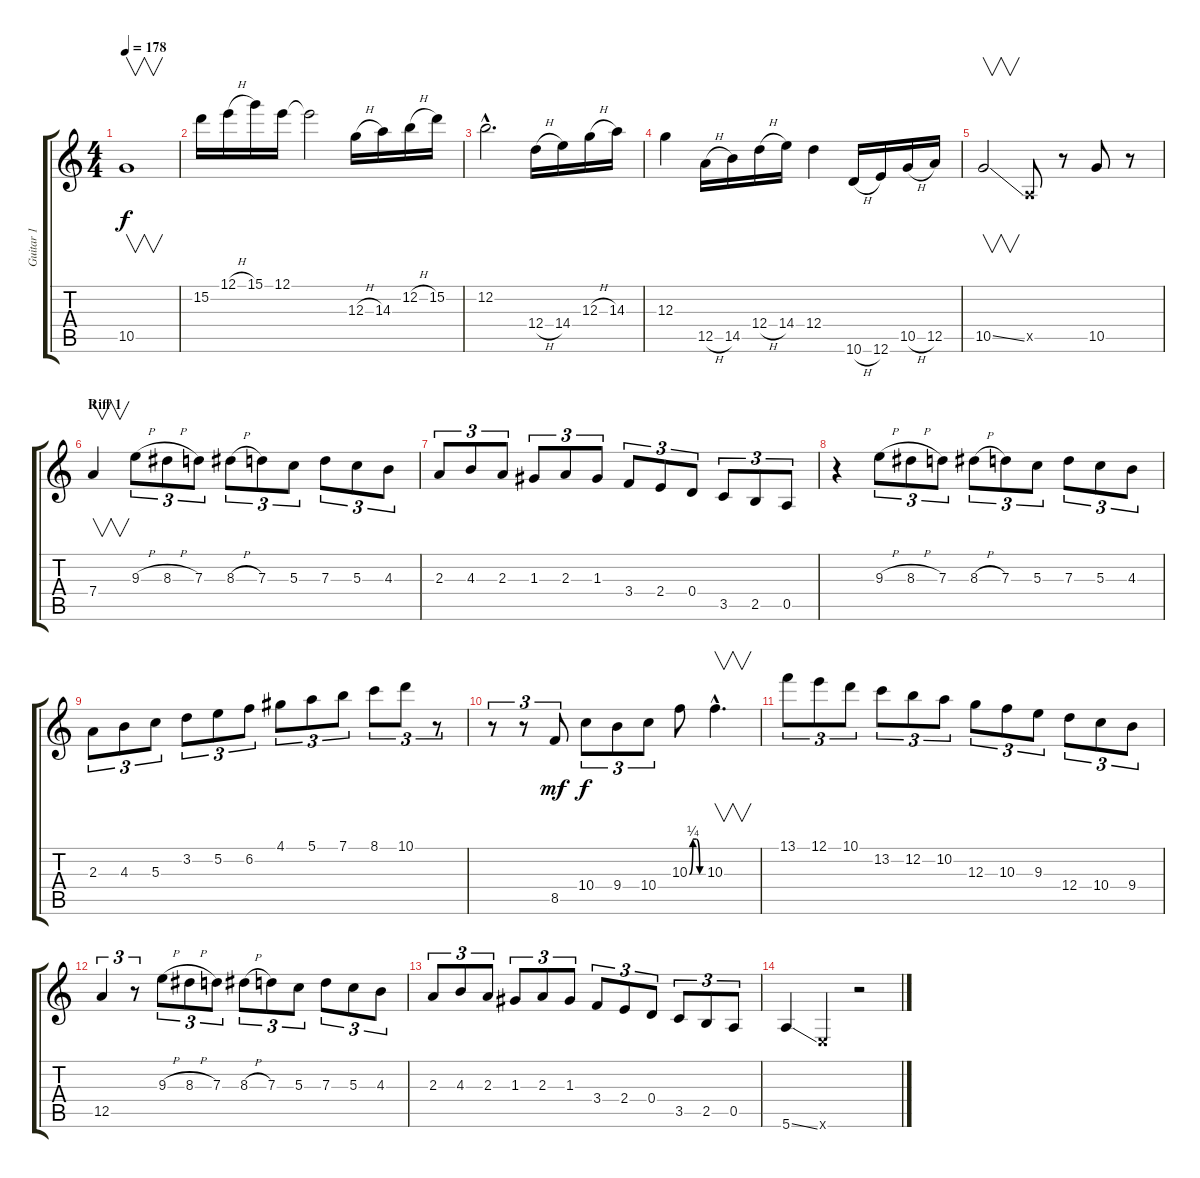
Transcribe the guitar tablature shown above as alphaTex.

\track ("Guitar 1" "Guitar 1") {instrument distortionguitar}
\staff {score tabs}
\tuning (E4 B3 G3 D3 A2 E2) {hide}
\ts (4 4)
\tempo 178
\clef g2
\ks c
10.5.1{v dy f} |
15.2.16 12.1{h}.16 15.1.16 12.1.16 12.1{t}.2 12.3{h}.16 14.3.16 12.2{h}.16 15.2.16 |
12.2{hac}.2{d} 12.4{h}.16 14.4.16 12.3{h}.16 14.3.16 |
12.3.4 12.5{h}.16 14.5.16 12.4{h}.16 14.4.16 12.4.4 10.6{h}.16 12.6.16 10.5{h}.16 12.5.16 |
10.5{ss}.2{v} 0.5{x}.8 r.8 10.5.8 r.8 |
\section ("" "Riff 1")
7.4.4{v instrument guitarharmonics} 9.3{h}.8{tu (3 2) instrument distortionguitar} 8.3{h}.8{tu (3 2)} 7.3.8{tu (3 2)} 8.3{h}.8{tu (3 2)} 7.3.8{tu (3 2)} 5.3.8{tu (3 2)} 7.3.8{tu (3 2)} 5.3.8{tu (3 2)} 4.3.8{tu (3 2)} |
2.3.8{tu (3 2)} 4.3.8{tu (3 2)} 2.3.8{tu (3 2)} 1.3.8{tu (3 2)} 2.3.8{tu (3 2)} 1.3.8{tu (3 2)} 3.4.8{tu (3 2)} 2.4.8{tu (3 2)} 0.4.8{tu (3 2)} 3.5.8{tu (3 2)} 2.5.8{tu (3 2)} 0.5.8{tu (3 2)} |
r.4 9.3{h}.8{tu (3 2)} 8.3{h}.8{tu (3 2)} 7.3.8{tu (3 2)} 8.3{h}.8{tu (3 2)} 7.3.8{tu (3 2)} 5.3.8{tu (3 2)} 7.3.8{tu (3 2)} 5.3.8{tu (3 2)} 4.3.8{tu (3 2)} |
2.3.8{tu (3 2)} 4.3.8{tu (3 2)} 5.3.8{tu (3 2)} 3.2.8{tu (3 2)} 5.2.8{tu (3 2)} 6.2.8{tu (3 2)} 4.1.8{tu (3 2)} 5.1.8{tu (3 2)} 7.1.8{tu (3 2)} 8.1.8{tu (3 2)} 10.1.8{tu (3 2)} r.8{tu (3 2)} |
r.8{tu (3 2)} r.8{tu (3 2)} 8.5.8{tu (3 2) dy mf} 10.4.8{tu (3 2) dy f} 9.4.8{tu (3 2)} 10.4.8{tu (3 2)} 10.3{be (custom 0 0 15 1 30 1 45 0 60 0)}.8 10.3{hac}.4{v d} |
13.1.8{tu (3 2)} 12.1.8{tu (3 2)} 10.1.8{tu (3 2)} 13.2.8{tu (3 2)} 12.2.8{tu (3 2)} 10.2.8{tu (3 2)} 12.3.8{tu (3 2)} 10.3.8{tu (3 2)} 9.3.8{tu (3 2)} 12.4.8{tu (3 2)} 10.4.8{tu (3 2)} 9.4.8{tu (3 2)} |
12.5.4{tu (3 2)} r.8{tu (3 2)} 9.3{h}.8{tu (3 2)} 8.3{h}.8{tu (3 2)} 7.3.8{tu (3 2)} 8.3{h}.8{tu (3 2)} 7.3.8{tu (3 2)} 5.3.8{tu (3 2)} 7.3.8{tu (3 2)} 5.3.8{tu (3 2)} 4.3.8{tu (3 2)} |
2.3.8{tu (3 2)} 4.3.8{tu (3 2)} 2.3.8{tu (3 2)} 1.3.8{tu (3 2)} 2.3.8{tu (3 2)} 1.3.8{tu (3 2)} 3.4.8{tu (3 2)} 2.4.8{tu (3 2)} 0.4.8{tu (3 2)} 3.5.8{tu (3 2)} 2.5.8{tu (3 2)} 0.5.8{tu (3 2)} |
5.6{ss}.4 0.6{x}.4 r.2
